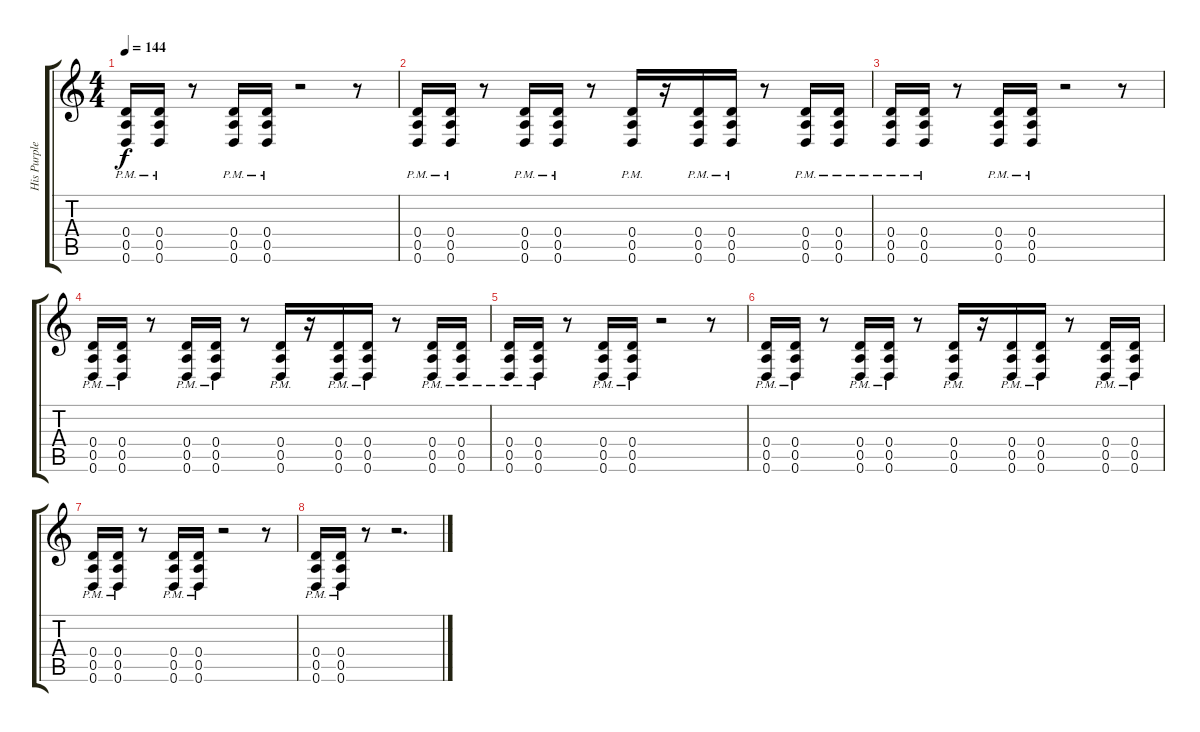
\track ("His Purple Majesty" "His Purple") {instrument distortionguitar}
\staff {score tabs}
\tuning (E4 B3 G3 D3 A2 D2) {hide}
\ts (4 4)
\tempo 144
\clef g2
\ks c
(0.4{pm} 0.5{pm} 0.6{pm}).16{dy f} (0.4{pm} 0.5{pm} 0.6{pm}).16 r.8 (0.4{pm} 0.5{pm} 0.6{pm}).16 (0.4{pm} 0.5{pm} 0.6{pm}).16 r.2 r.8 |
(0.4{pm} 0.5{pm} 0.6{pm}).16 (0.4{pm} 0.5{pm} 0.6{pm}).16 r.8 (0.4{pm} 0.5{pm} 0.6{pm}).16 (0.4{pm} 0.5{pm} 0.6{pm}).16 r.8 (0.4{pm} 0.5{pm} 0.6{pm}).16 r.16 (0.4{pm} 0.5{pm} 0.6{pm}).16 (0.4{pm} 0.5{pm} 0.6{pm}).16 r.8 (0.4{pm} 0.5{pm} 0.6{pm}).16 (0.4{pm} 0.5{pm} 0.6{pm}).16 |
(0.4{pm} 0.5{pm} 0.6{pm}).16 (0.4{pm} 0.5{pm} 0.6{pm}).16 r.8 (0.4{pm} 0.5{pm} 0.6{pm}).16 (0.4{pm} 0.5{pm} 0.6{pm}).16 r.2 r.8 |
(0.4{pm} 0.5{pm} 0.6{pm}).16 (0.4{pm} 0.5{pm} 0.6{pm}).16 r.8 (0.4{pm} 0.5{pm} 0.6{pm}).16 (0.4{pm} 0.5{pm} 0.6{pm}).16 r.8 (0.4{pm} 0.5{pm} 0.6{pm}).16 r.16 (0.4{pm} 0.5{pm} 0.6{pm}).16 (0.4{pm} 0.5{pm} 0.6{pm}).16 r.8 (0.4{pm} 0.5{pm} 0.6{pm}).16 (0.4{pm} 0.5{pm} 0.6{pm}).16 |
(0.4{pm} 0.5{pm} 0.6{pm}).16 (0.4{pm} 0.5{pm} 0.6{pm}).16 r.8 (0.4{pm} 0.5{pm} 0.6{pm}).16 (0.4{pm} 0.5{pm} 0.6{pm}).16 r.2 r.8 |
(0.4{pm} 0.5{pm} 0.6{pm}).16 (0.4{pm} 0.5{pm} 0.6{pm}).16 r.8 (0.4{pm} 0.5{pm} 0.6{pm}).16 (0.4{pm} 0.5{pm} 0.6{pm}).16 r.8 (0.4{pm} 0.5{pm} 0.6{pm}).16 r.16 (0.4{pm} 0.5{pm} 0.6{pm}).16 (0.4{pm} 0.5{pm} 0.6{pm}).16 r.8 (0.4{pm} 0.5{pm} 0.6{pm}).16 (0.4{pm} 0.5{pm} 0.6{pm}).16 |
(0.4{pm} 0.5{pm} 0.6{pm}).16 (0.4{pm} 0.5{pm} 0.6{pm}).16 r.8 (0.4{pm} 0.5{pm} 0.6{pm}).16 (0.4{pm} 0.5{pm} 0.6{pm}).16 r.2 r.8 |
(0.4{pm} 0.5{pm} 0.6{pm}).16 (0.4{pm} 0.5{pm} 0.6{pm}).16 r.8 r.2{d}
